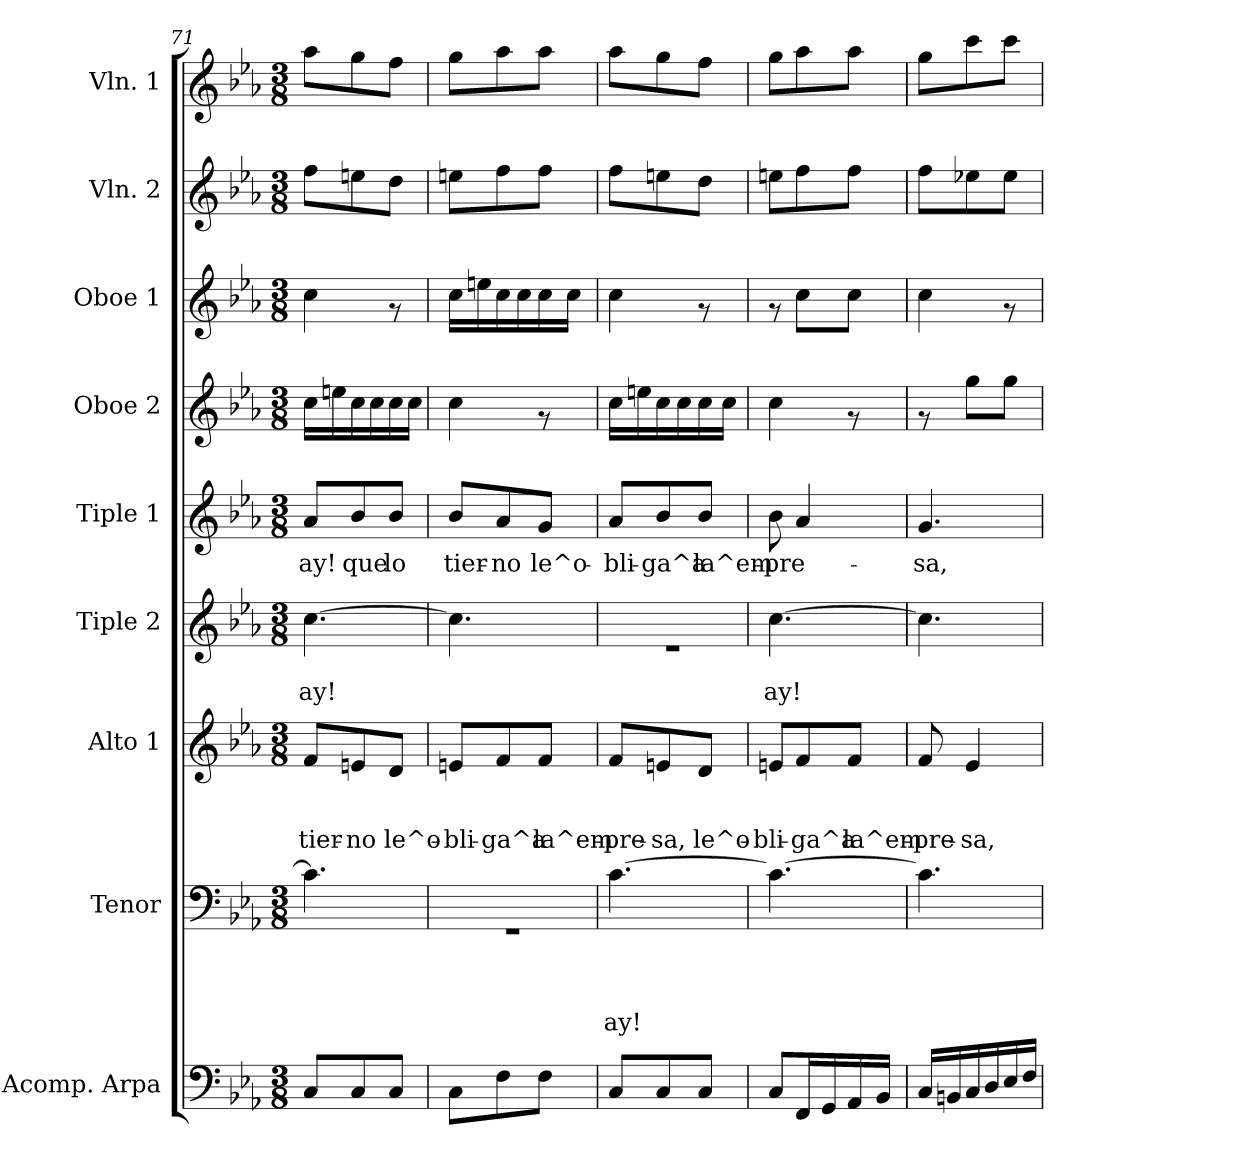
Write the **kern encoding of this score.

**kern	**kern	**text	**text	**text	**text	**kern	**text	**text	**text	**kern	**text	**text	**kern	**text	**kern	**kern	**kern	**kern
*part9	*part8	*part8	*part8	*part8	*part8	*part7	*part7	*part7	*part7	*part6	*part6	*part6	*part5	*part5	*part4	*part3	*part2	*part1
*staff9	*staff8	*staff8	*staff8	*staff8	*staff8	*staff7	*staff7	*staff7	*staff7	*staff6	*staff6	*staff6	*staff5	*staff5	*staff4	*staff3	*staff2	*staff1
*I"Acomp. Arpa	*I"Tenor	*	*	*	*	*I"Alto 1	*	*	*	*I"Tiple 2	*	*	*I"Tiple 1	*	*I"Oboe 2	*I"Oboe 1	*I"Vln. 2	*I"Vln. 1
*I'Acomp. Arpa	*I'Tenor	*	*	*	*	*I'Alto 1	*	*	*	*I'Tiple 2	*	*	*I'Tiple 1	*	*I'Oboe 2	*I'Oboe 1	*I'Vln. 2	*I'Vln. 1
*clefF4	*clefF4	*	*	*	*	*clefG2	*	*	*	*clefG2	*	*	*clefG2	*	*clefG2	*clefG2	*clefG2	*clefG2
*k[b-e-a-]	*k[b-e-a-]	*	*	*	*	*k[b-e-a-]	*	*	*	*k[b-e-a-]	*	*	*k[b-e-a-]	*	*k[b-e-a-]	*k[b-e-a-]	*k[b-e-a-]	*k[b-e-a-]
*E-:	*E-:	*	*	*	*	*E-:	*	*	*	*E-:	*	*	*E-:	*	*E-:	*E-:	*E-:	*E-:
*M3/8	*M3/8	*	*	*	*	*M3/8	*	*	*	*M3/8	*	*	*M3/8	*	*M3/8	*M3/8	*M3/8	*M3/8
=71	=71	=71	=71	=71	=71	=71	=71	=71	=71	=71	=71	=71	=71	=71	=71	=71	=71	=71
!	!	!	!	!	!	!	!	!	!LO:LY:b	!	!	!LO:LY:b	!	!LO:LY:b	!	!	!	!
8C/L	4.c\]	.	.	.	.	8f/L	.	.	tier-	[>4.cc\	.	ay!	8a-/L	ay!	16cc\LL	4cc\	8ff\L	8aa-\L
.	.	.	.	.	.	.	.	.	.	.	.	.	.	.	16een\	.	.	.
!	!	!	!	!	!	!	!	!	!LO:LY:b	!	!	!	!	!LO:LY:b	!	!	!	!
8C/	.	.	.	.	.	8en/	.	.	-no	.	.	.	8b-/	que	16cc\	.	8een\	8gg\
.	.	.	.	.	.	.	.	.	.	.	.	.	.	.	16cc\	.	.	.
!	!	!	!	!	!	!	!	!	!LO:LY:b	!	!	!	!	!LO:LY:b	!	!	!	!
8C/J	.	.	.	.	.	8d/J	.	.	le^o-	.	.	.	8b-/J	lo	16cc\	8rf	8dd\J	8ff\J
.	.	.	.	.	.	.	.	.	.	.	.	.	.	.	16cc\JJ	.	.	.
=72	=72	=72	=72	=72	=72	=72	=72	=72	=72	=72	=72	=72	=72	=72	=72	=72	=72	=72
!	!	!	!	!	!	!	!	!	!LO:LY:b	!	!	!	!	!LO:LY:b	!	!	!	!
8C\L	4.rGG	.	.	.	.	8en/L	.	.	-bli-	4.cc\]	.	.	8b-/L	tier-	4cc\	16cc\LL	8een\L	8gg\L
.	.	.	.	.	.	.	.	.	.	.	.	.	.	.	.	16een\	.	.
!	!	!	!	!	!	!	!	!	!LO:LY:b	!	!	!	!	!LO:LY:b	!	!	!	!
8F\	.	.	.	.	.	8f/	.	.	-ga^a	.	.	.	8a-/	-no	.	16cc\	8ff\	8aa-\
.	.	.	.	.	.	.	.	.	.	.	.	.	.	.	.	16cc\	.	.
!	!	!	!	!	!	!	!	!	!LO:LY:b	!	!	!	!	!LO:LY:b	!	!	!	!
8F\J	.	.	.	.	.	8f/J	.	.	la^em-	.	.	.	8g/J	le^o-	8rf	16cc\	8ff\J	8aa-\J
.	.	.	.	.	.	.	.	.	.	.	.	.	.	.	.	16cc\JJ	.	.
=73	=73	=73	=73	=73	=73	=73	=73	=73	=73	=73	=73	=73	=73	=73	=73	=73	=73	=73
!	!	!	!	!	!LO:LY:b	!	!	!	!LO:LY:b	!	!	!	!	!LO:LY:b	!	!	!	!
8C/L	[>4.c\	.	.	.	ay!	8f/L	.	.	-pre-	4.re	.	.	8a-/L	-bli-	16cc\LL	4cc\	8ff\L	8aa-\L
.	.	.	.	.	.	.	.	.	.	.	.	.	.	.	16een\	.	.	.
!	!	!	!	!	!	!	!	!	!LO:LY:b	!	!	!	!	!LO:LY:b	!	!	!	!
8C/	.	.	.	.	.	8en/	.	.	-sa,	.	.	.	8b-/	-ga^a	16cc\	.	8een\	8gg\
.	.	.	.	.	.	.	.	.	.	.	.	.	.	.	16cc\	.	.	.
!	!	!	!	!	!	!	!	!	!LO:LY:b	!	!	!	!	!LO:LY:b	!	!	!	!
8C/J	.	.	.	.	.	8d/J	.	.	le^o-	.	.	.	8b-/J	la^em-	16cc\	8rf	8dd\J	8ff\J
.	.	.	.	.	.	.	.	.	.	.	.	.	.	.	16cc\JJ	.	.	.
=74	=74	=74	=74	=74	=74	=74	=74	=74	=74	=74	=74	=74	=74	=74	=74	=74	=74	=74
!	!	!	!	!	!	!	!	!	!LO:LY:b	!	!	!LO:LY:b	!	!LO:LY:b	!	!	!	!
8C/L	4.c\_	.	.	.	.	8en/L	.	.	-bli-	[>4.cc\	.	ay!	8b-\	-pre-	4cc\	8rf	8een\L	8gg\L
!	!	!	!	!	!	!	!	!	!LO:LY:b	!	!	!	!	!	!	!	!	!
16FF/L	.	.	.	.	.	8f/	.	.	-ga^a	.	.	.	4a-/	.	.	8cc\L	8ff\	8aa-\
16GG/	.	.	.	.	.	.	.	.	.	.	.	.	.	.	.	.	.	.
!	!	!	!	!	!	!	!	!	!LO:LY:b	!	!	!	!	!	!	!	!	!
16AA-/	.	.	.	.	.	8f/J	.	.	la^em-	.	.	.	.	.	8rf	8cc\J	8ff\J	8aa-\J
16BB-/JJ	.	.	.	.	.	.	.	.	.	.	.	.	.	.	.	.	.	.
=75	=75	=75	=75	=75	=75	=75	=75	=75	=75	=75	=75	=75	=75	=75	=75	=75	=75	=75
!	!	!	!	!	!	!	!	!	!LO:LY:b	!	!	!	!	!LO:LY:b	!	!	!	!
16C/LL	4.c\]	.	.	.	.	8f/	.	.	-pre-	4.cc\]	.	.	4.g/	-sa,	8rf	4cc\	8ff\L	8gg\L
16BBn/	.	.	.	.	.	.	.	.	.	.	.	.	.	.	.	.	.	.
!	!	!	!	!	!	!	!	!	!LO:LY:b	!	!	!	!	!	!	!	!	!
16C/	.	.	.	.	.	4e-/	.	.	-sa,	.	.	.	.	.	8gg\L	.	8ee-X\	8ccc\
16D/	.	.	.	.	.	.	.	.	.	.	.	.	.	.	.	.	.	.
16E-/	.	.	.	.	.	.	.	.	.	.	.	.	.	.	8gg\J	8rf	8ee-\J	8ccc\J
16F/JJ	.	.	.	.	.	.	.	.	.	.	.	.	.	.	.	.	.	.
=	=	=	=	=	=	=	=	=	=	=	=	=	=	=	=	=	=	=
*-	*-	*-	*-	*-	*-	*-	*-	*-	*-	*-	*-	*-	*-	*-	*-	*-	*-	*-
